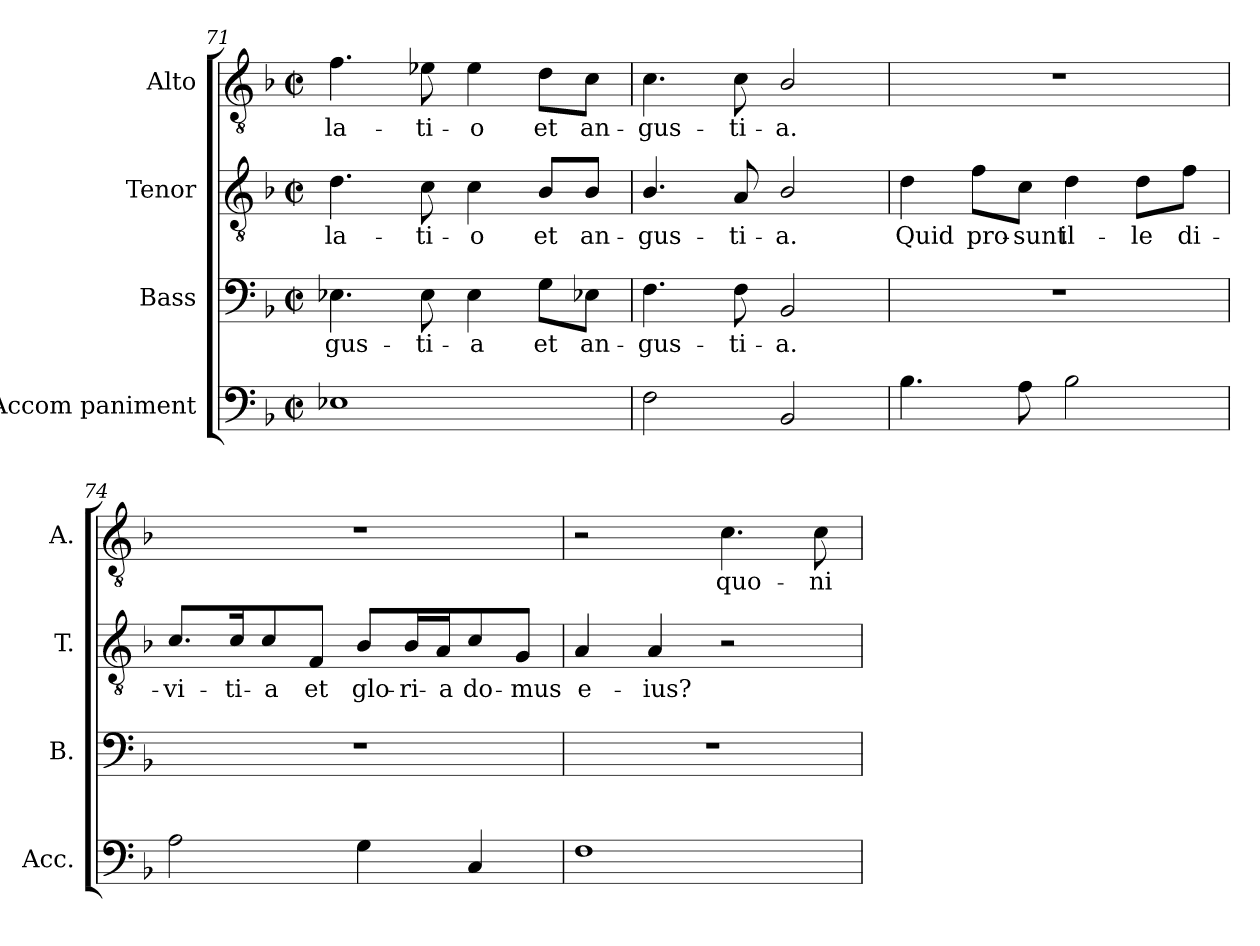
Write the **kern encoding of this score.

**kern	**kern	**text	**kern	**text	**kern	**text
*part4	*part3	*part3	*part2	*part2	*part1	*part1
*staff4	*staff3	*staff3	*staff2	*staff2	*staff1	*staff1
*I"Accom paniment	*I"Bass	*	*I"Tenor	*	*I"Alto	*
*I'Acc.	*I'B.	*	*I'T.	*	*I'A.	*
*clefF4	*clefF4	*	*clefGv2	*	*clefGv2	*
*	*	*	*ITrd7c12	*	*ITrd7c12	*
*k[b-]	*k[b-]	*	*k[b-]	*	*k[b-]	*
*F:	*F:	*	*F:	*	*F:	*
*M2/2	*M2/2	*	*M2/2	*	*M2/2	*
*met(c|)	*met(c|)	*	*met(c|)	*	*met(c|)	*
=71	=71	=71	=71	=71	=71	=71
!	!	!LO:LY:b:color=#000000	!	!	!	!
!	!	!	!	!LO:LY:b:color=#000000	!	!
!	!	!	!	!	!	!LO:LY:b:color=#000000
1E-Xi	4.E-Xi\	-gus-	4.Di\	-la-	4.Fi\	-la-
!	!	!LO:LY:b:color=#000000	!	!	!	!
!	!	!	!	!LO:LY:b:color=#000000	!	!
!	!	!	!	!	!	!LO:LY:b:color=#000000
.	8E-i\	-ti-	8Ci\	-ti-	8E-Xi\	-ti-
!	!	!LO:LY:b:color=#000000	!	!	!	!
!	!	!	!	!LO:LY:b:color=#000000	!	!
!	!	!	!	!	!	!LO:LY:b:color=#000000
.	4E-i\	-a	4Ci\	-o	4E-i\	-o
!	!	!LO:LY:b:color=#000000	!	!	!	!
!	!	!	!	!LO:LY:b:color=#000000	!	!
!	!	!	!	!	!	!LO:LY:b:color=#000000
.	8Gi\L	et	8BB-i/L	et	8Di\L	et
!	!	!LO:LY:b:color=#000000	!	!	!	!
!	!	!	!	!LO:LY:b:color=#000000	!	!
!	!	!	!	!	!	!LO:LY:b:color=#000000
.	8E-Xi\J	an-	8BB-i/J	an-	8Ci\J	an-
=72	=72	=72	=72	=72	=72	=72
!	!	!LO:LY:b:color=#000000	!	!	!	!
!	!	!	!	!LO:LY:b:color=#000000	!	!
!	!	!	!	!	!	!LO:LY:b:color=#000000
2Fi\	4.Fi\	-gus-	4.BB-i/	-gus-	4.Ci\	-gus-
!	!	!LO:LY:b:color=#000000	!	!	!	!
!	!	!	!	!LO:LY:b:color=#000000	!	!
!	!	!	!	!	!	!LO:LY:b:color=#000000
.	8Fi\	-ti-	8AAi/	-ti-	8Ci\	-ti-
!	!	!LO:LY:b:color=#000000	!	!	!	!
!	!	!	!	!LO:LY:b:color=#000000	!	!
!	!	!	!	!	!	!LO:LY:b:color=#000000
2BB-i/	2BB-i/	-a.	2BB-i/	-a.	2BB-i/	-a.
!!LO:PB:g=z
=73	=73	=73	=73	=73	=73	=73
!	!	!	!	!LO:LY:b:color=#000000	!	!
4.B-i\	1r	.	4Di\	Quid	1r	.
!	!	!	!	!LO:LY:b:color=#000000	!	!
.	.	.	8Fi\L	pro-	.	.
!	!	!	!	!LO:LY:b:color=#000000	!	!
8Ai\	.	.	8Ci\J	-sunt	.	.
!	!	!	!	!LO:LY:b:color=#000000	!	!
2B-i\	.	.	4Di\	il-	.	.
!	!	!	!	!LO:LY:b:color=#000000	!	!
.	.	.	8Di\L	-le	.	.
!	!	!	!	!LO:LY:b:color=#000000	!	!
.	.	.	8Fi\J	di-	.	.
=74	=74	=74	=74	=74	=74	=74
!	!	!	!	!LO:LY:b:color=#000000	!	!
2Ai\	1r	.	8.Ci/L	-vi-	1r	.
!	!	!	!	!LO:LY:b:color=#000000	!	!
.	.	.	16Ci/K	-ti-	.	.
!	!	!	!	!LO:LY:b:color=#000000	!	!
.	.	.	8Ci/	-a	.	.
!	!	!	!	!LO:LY:b:color=#000000	!	!
.	.	.	8FFi/J	et	.	.
!	!	!	!	!LO:LY:b:color=#000000	!	!
4Gi\	.	.	8BB-i/L	glo-	.	.
!	!	!	!	!LO:LY:b:color=#000000	!	!
.	.	.	16BB-i/L	-ri-	.	.
!	!	!	!	!LO:LY:b:color=#000000	!	!
.	.	.	16AAi/J	-a	.	.
!	!	!	!	!LO:LY:b:color=#000000	!	!
4Ci/	.	.	8Ci/	do-	.	.
!	!	!	!	!LO:LY:b:color=#000000	!	!
.	.	.	8GGi/J	-mus	.	.
=75	=75	=75	=75	=75	=75	=75
!	!	!	!	!LO:LY:b:color=#000000	!	!
1Fi	1r	.	4AAi/	e-	2r	.
!	!	!	!	!LO:LY:b:color=#000000	!	!
.	.	.	4AAi/	-ius?	.	.
!	!	!	!	!	!	!LO:LY:b:color=#000000
.	.	.	2r	.	4.Ci\	quo-
!	!	!	!	!	!	!LO:LY:b:color=#000000
.	.	.	.	.	8Ci\	-ni-
=	=	=	=	=	=	=
*-	*-	*-	*-	*-	*-	*-
